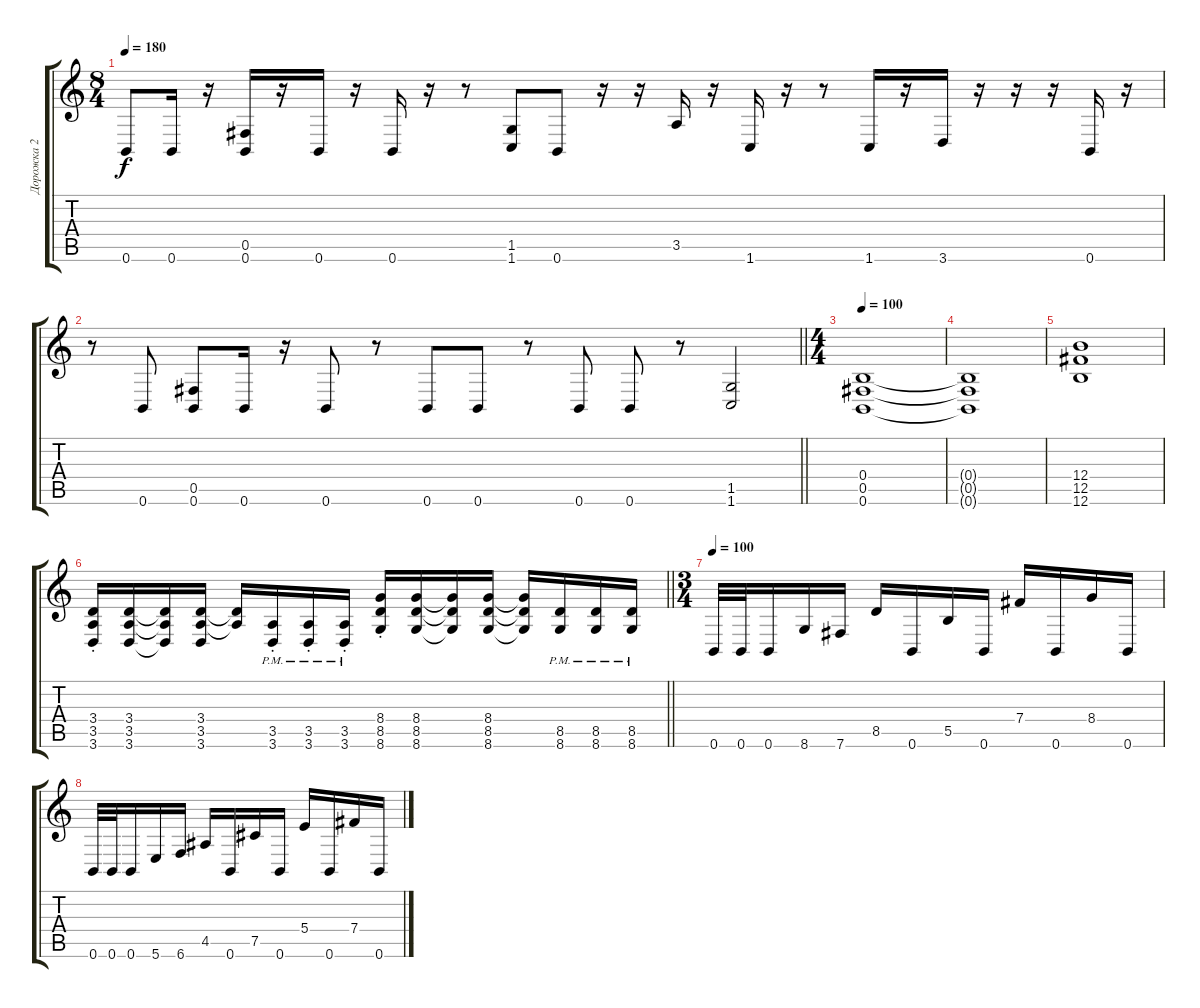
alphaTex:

\track ("Дорожка 2" "Дорожка 2") {instrument distortionguitar}
\staff {score tabs}
\tuning (Db4 Ab3 E3 B2 Gb2 B1) {hide}
\ts (8 4)
\tempo 180
\clef g2
\ks c
0.6.8{dy f} 0.6.16 r.16 (0.5 0.6).16 r.16 0.6.16 r.16 0.6.16 r.16 r.8 (1.5 1.6).8 0.6.8 r.16 r.16 3.5.16 r.16 1.6.16 r.16 r.8 1.6.16 r.16 3.6.16 r.16 r.16 r.16 0.6.16 r.16 |
\barLineRight lightlight
r.8 0.6.8 (0.5 0.6).8 0.6.16 r.16 0.6.8 r.8 0.6.8 0.6.8 r.8 0.6.8 0.6.8 r.8 (1.5 1.6).2 |
\ts (4 4)
\tempo 100
(0.4 0.5 0.6).1 |
(0.4{t} 0.5{t} 0.6{t}).1 |
(12.4 12.5 12.6).1 |
\barLineRight lightlight
(3.4{st} 3.5{st} 3.6{st}).16 (3.4 3.5 3.6).16 (3.4{t} 3.5{t} 3.6{t}).16 (3.4 3.5 3.6).16 (3.4{t} 3.5{t}).16 (3.5{pm} 3.6{pm st}).16 (3.5{pm} 3.6{pm st}).16 (3.5{pm} 3.6{pm st}).16 (8.4{st} 8.5{st} 8.6{st}).16 (8.4 8.5 8.6).16 (8.4{t} 8.5{t} 8.6{t}).16 (8.4 8.5 8.6).16 (8.4{t} 8.5{t} 8.6{t}).16 (8.5{pm} 8.6{pm}).16 (8.5{pm} 8.6{pm}).16 (8.5{pm} 8.6{pm}).16 |
\ts (3 4)
\tempo 100
0.6.32 0.6.32 0.6.16 8.6.16 7.6.16 8.5.16 0.6.16 5.5.16 0.6.16 7.4.16 0.6.16 8.4.16 0.6.16 |
0.6.32 0.6.32 0.6.16 5.6.16 6.6.16 4.5.16 0.6.16 7.5.16 0.6.16 5.4.16 0.6.16 7.4.16 0.6.16
